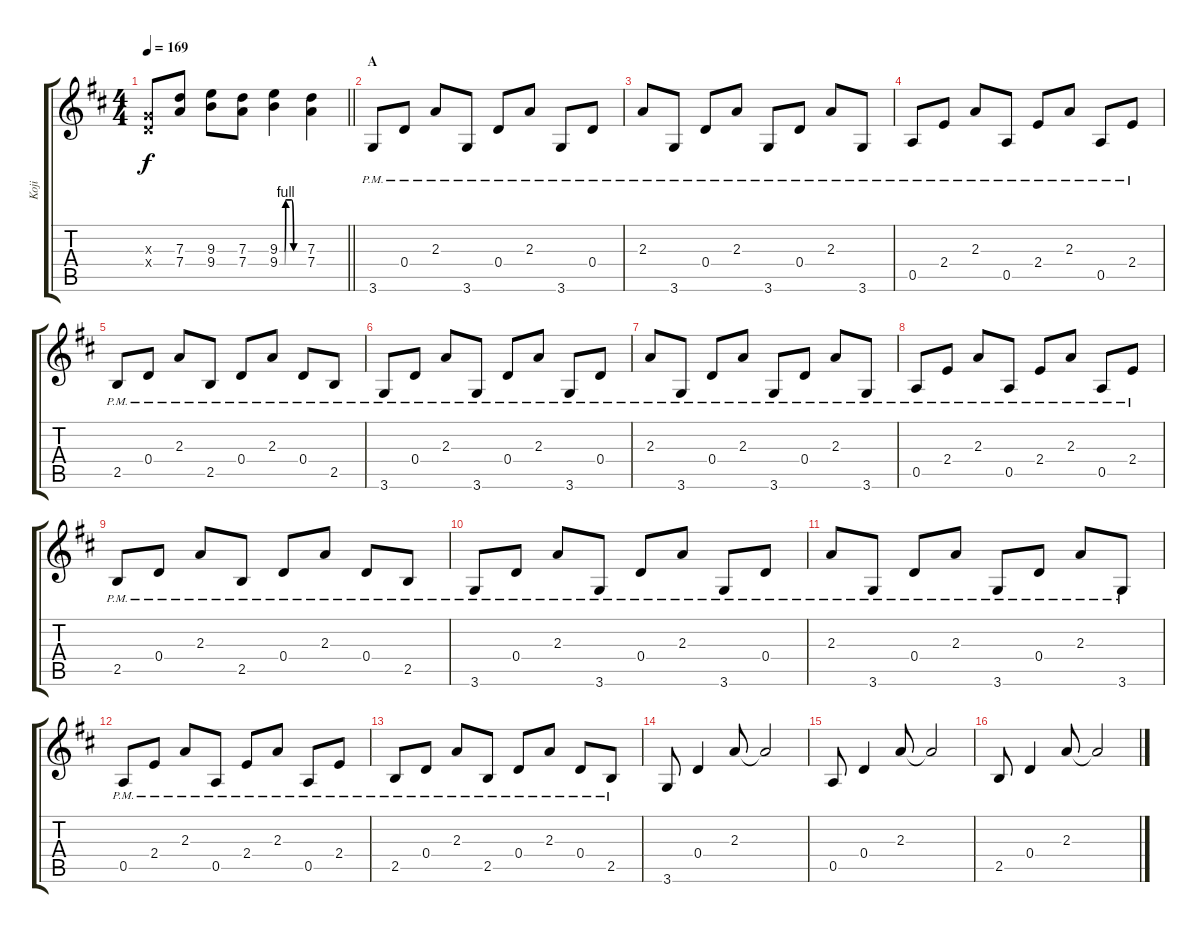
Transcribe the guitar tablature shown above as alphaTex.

\track ("Koji" "Koji") {instrument distortionguitar}
\staff {score tabs}
\tuning (E4 B3 G3 D3 A2 E2) {hide}
\ts (4 4)
\tempo 169
\clef g2
\barLineRight lightlight
\ks d
(0.3{x} 0.4{x}).8{dy f} (7.3 7.4).8 (9.3 9.4).8 (7.3 7.4).8 (9.3{be (custom 0 0 12 0 15 4 30 4 35 0 60 0)} 9.4{be (custom 0 0 13 0 15 4 30 4 35 0 60 0)}).4 (7.3 7.4).4 |
\section ("" "A")
3.6{pm}.8 0.4{pm}.8 2.3{pm}.8 3.6{pm}.8 0.4{pm}.8 2.3{pm}.8 3.6{pm}.8 0.4{pm}.8 |
2.3{pm}.8 3.6{pm}.8 0.4{pm}.8 2.3{pm}.8 3.6{pm}.8 0.4{pm}.8 2.3{pm}.8 3.6{pm}.8 |
0.5{pm}.8 2.4{pm}.8 2.3{pm}.8 0.5{pm}.8 2.4{pm}.8 2.3{pm}.8 0.5{pm}.8 2.4{pm}.8 |
2.5{pm}.8 0.4{pm}.8 2.3{pm}.8 2.5{pm}.8 0.4{pm}.8 2.3{pm}.8 0.4{pm}.8 2.5{pm}.8 |
3.6{pm}.8 0.4{pm}.8 2.3{pm}.8 3.6{pm}.8 0.4{pm}.8 2.3{pm}.8 3.6{pm}.8 0.4{pm}.8 |
2.3{pm}.8 3.6{pm}.8 0.4{pm}.8 2.3{pm}.8 3.6{pm}.8 0.4{pm}.8 2.3{pm}.8 3.6{pm}.8 |
0.5{pm}.8 2.4{pm}.8 2.3{pm}.8 0.5{pm}.8 2.4{pm}.8 2.3{pm}.8 0.5{pm}.8 2.4{pm}.8 |
2.5{pm}.8 0.4{pm}.8 2.3{pm}.8 2.5{pm}.8 0.4{pm}.8 2.3{pm}.8 0.4{pm}.8 2.5{pm}.8 |
3.6{pm}.8 0.4{pm}.8 2.3{pm}.8 3.6{pm}.8 0.4{pm}.8 2.3{pm}.8 3.6{pm}.8 0.4{pm}.8 |
2.3{pm}.8 3.6{pm}.8 0.4{pm}.8 2.3{pm}.8 3.6{pm}.8 0.4{pm}.8 2.3{pm}.8 3.6{pm}.8 |
0.5{pm}.8 2.4{pm}.8 2.3{pm}.8 0.5{pm}.8 2.4{pm}.8 2.3{pm}.8 0.5{pm}.8 2.4{pm}.8 |
2.5{pm}.8 0.4{pm}.8 2.3{pm}.8 2.5{pm}.8 0.4{pm}.8 2.3{pm}.8 0.4{pm}.8 2.5{pm}.8 |
3.6.8 0.4.4 2.3.8 2.3{t}.2 |
0.5.8 0.4.4 2.3.8 2.3{t}.2 |
2.5.8 0.4.4 2.3.8 2.3{t}.2
